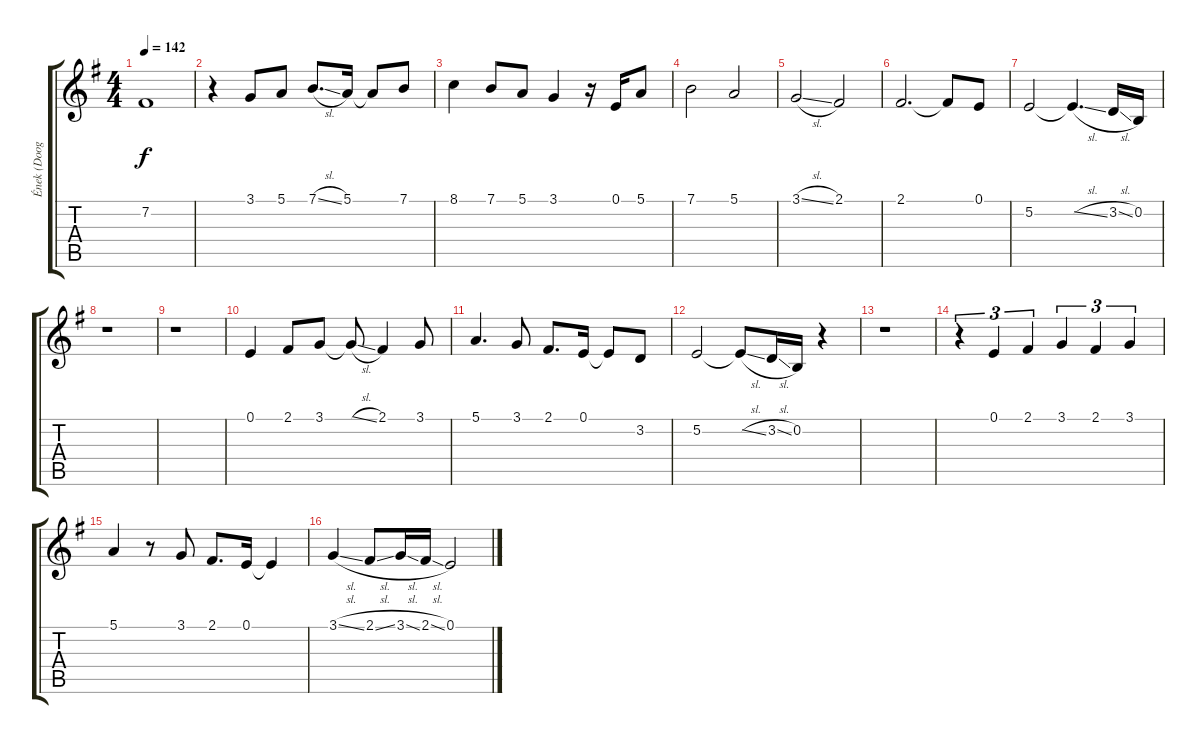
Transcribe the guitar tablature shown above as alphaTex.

\track ("Ének (Doogie White)" "Ének (Doog") {instrument tenorsax}
\staff {score tabs}
\tuning (E4 B3 G3 D3 A2 E2) {hide}
\ts (4 4)
\tempo 142
\clef g2
\ks g
7.2.1{dy f} |
r.4 3.1.8 5.1.8 7.1{sl}.8{d} 5.1.16 5.1{t}.8 7.1.8 |
8.1.4 7.1.8 5.1.8 3.1.4 r.16 0.1.16 5.1.8 |
7.1.2 5.1.2 |
3.1{sl}.2 2.1.2 |
2.1.2{d} 2.1{t}.8 0.1.8 |
5.2.2 5.2{sl t}.4{d} 3.2{sl}.16 0.2.16 |
r.1 |
r.1 |
0.1.4 2.1.8 3.1.8 3.1{sl t}.8 2.1.4 3.1.8 |
5.1.4{d} 3.1.8 2.1.8{d} 0.1.16 0.1{t}.8 3.2.8 |
5.2.2 5.2{sl t}.8 3.2{sl}.16 0.2.16 r.4 |
r.1 |
r.4{tu (3 2)} 0.1.4{tu (3 2)} 2.1.4{tu (3 2)} 3.1.4{tu (3 2)} 2.1.4{tu (3 2)} 3.1.4{tu (3 2)} |
5.1.4 r.8 3.1.8 2.1.8{d} 0.1.16 0.1{t}.4 |
3.1{sl}.4 2.1{sl}.8 3.1{sl}.16 2.1{sl}.16 0.1.2
